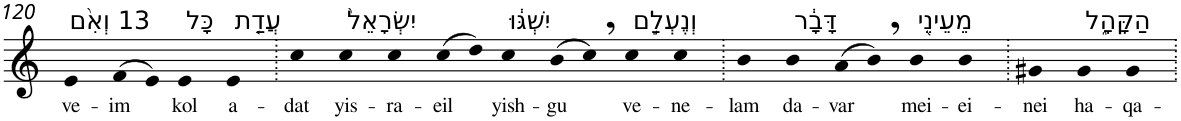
**kern	**text
*part1	*part1
*staff1	*staff1
*I"Piano	*
*I'Pno	*
!!LO:PB:g=z
*clefG2	*
*k[]	*
=120	=120
!LO:TX:a:t=13 וְאִ֨ם	!
!	!LO:LY:b
4e	ve-
!	!LO:LY:b
(>8f	-im
8e)	.
!LO:TX:a:t=כָּל	!
!	!LO:LY:b
4e	kol
!LO:TX:a:t=עֲדַ֤ת	!
!	!LO:LY:b
4e	a-
=121.	=121.
!	!LO:LY:b
4cc	-dat
!LO:TX:a:t=יִשְׂרָאֵל֙	!
!	!LO:LY:b
4cc	yis-
!	!LO:LY:b
4cc	-ra-
!	!LO:LY:b
(>8cc	-eil
8dd)	.
!LO:TX:a:t=יִשְׁגּ֔וּ	!
!	!LO:LY:b
4cc	yish-
!	!LO:LY:b
(>8b	-gu
8cc,)	.
!LO:TX:a:t=וְנֶעְלַ֣ם	!
!	!LO:LY:b
4cc	ve-
!	!LO:LY:b
4cc	-ne-
=122.	=122.
!	!LO:LY:b
4b	-lam
!LO:TX:a:t=דָּבָ֔ר	!
!	!LO:LY:b
4b	da-
!	!LO:LY:b
(>8a	-var
8b,)	.
!LO:TX:a:t=מֵעֵינֵ֖י	!
!	!LO:LY:b
4b	mei-
!	!LO:LY:b
4b	-ei-
=123.	=123.
!	!LO:LY:b
4g#X	-nei
!LO:TX:a:t=הַקָּהָ֑ל	!
!	!LO:LY:b
4g#	ha-
!	!LO:LY:b
4g#	-qa-
=.	=.
*-	*-
